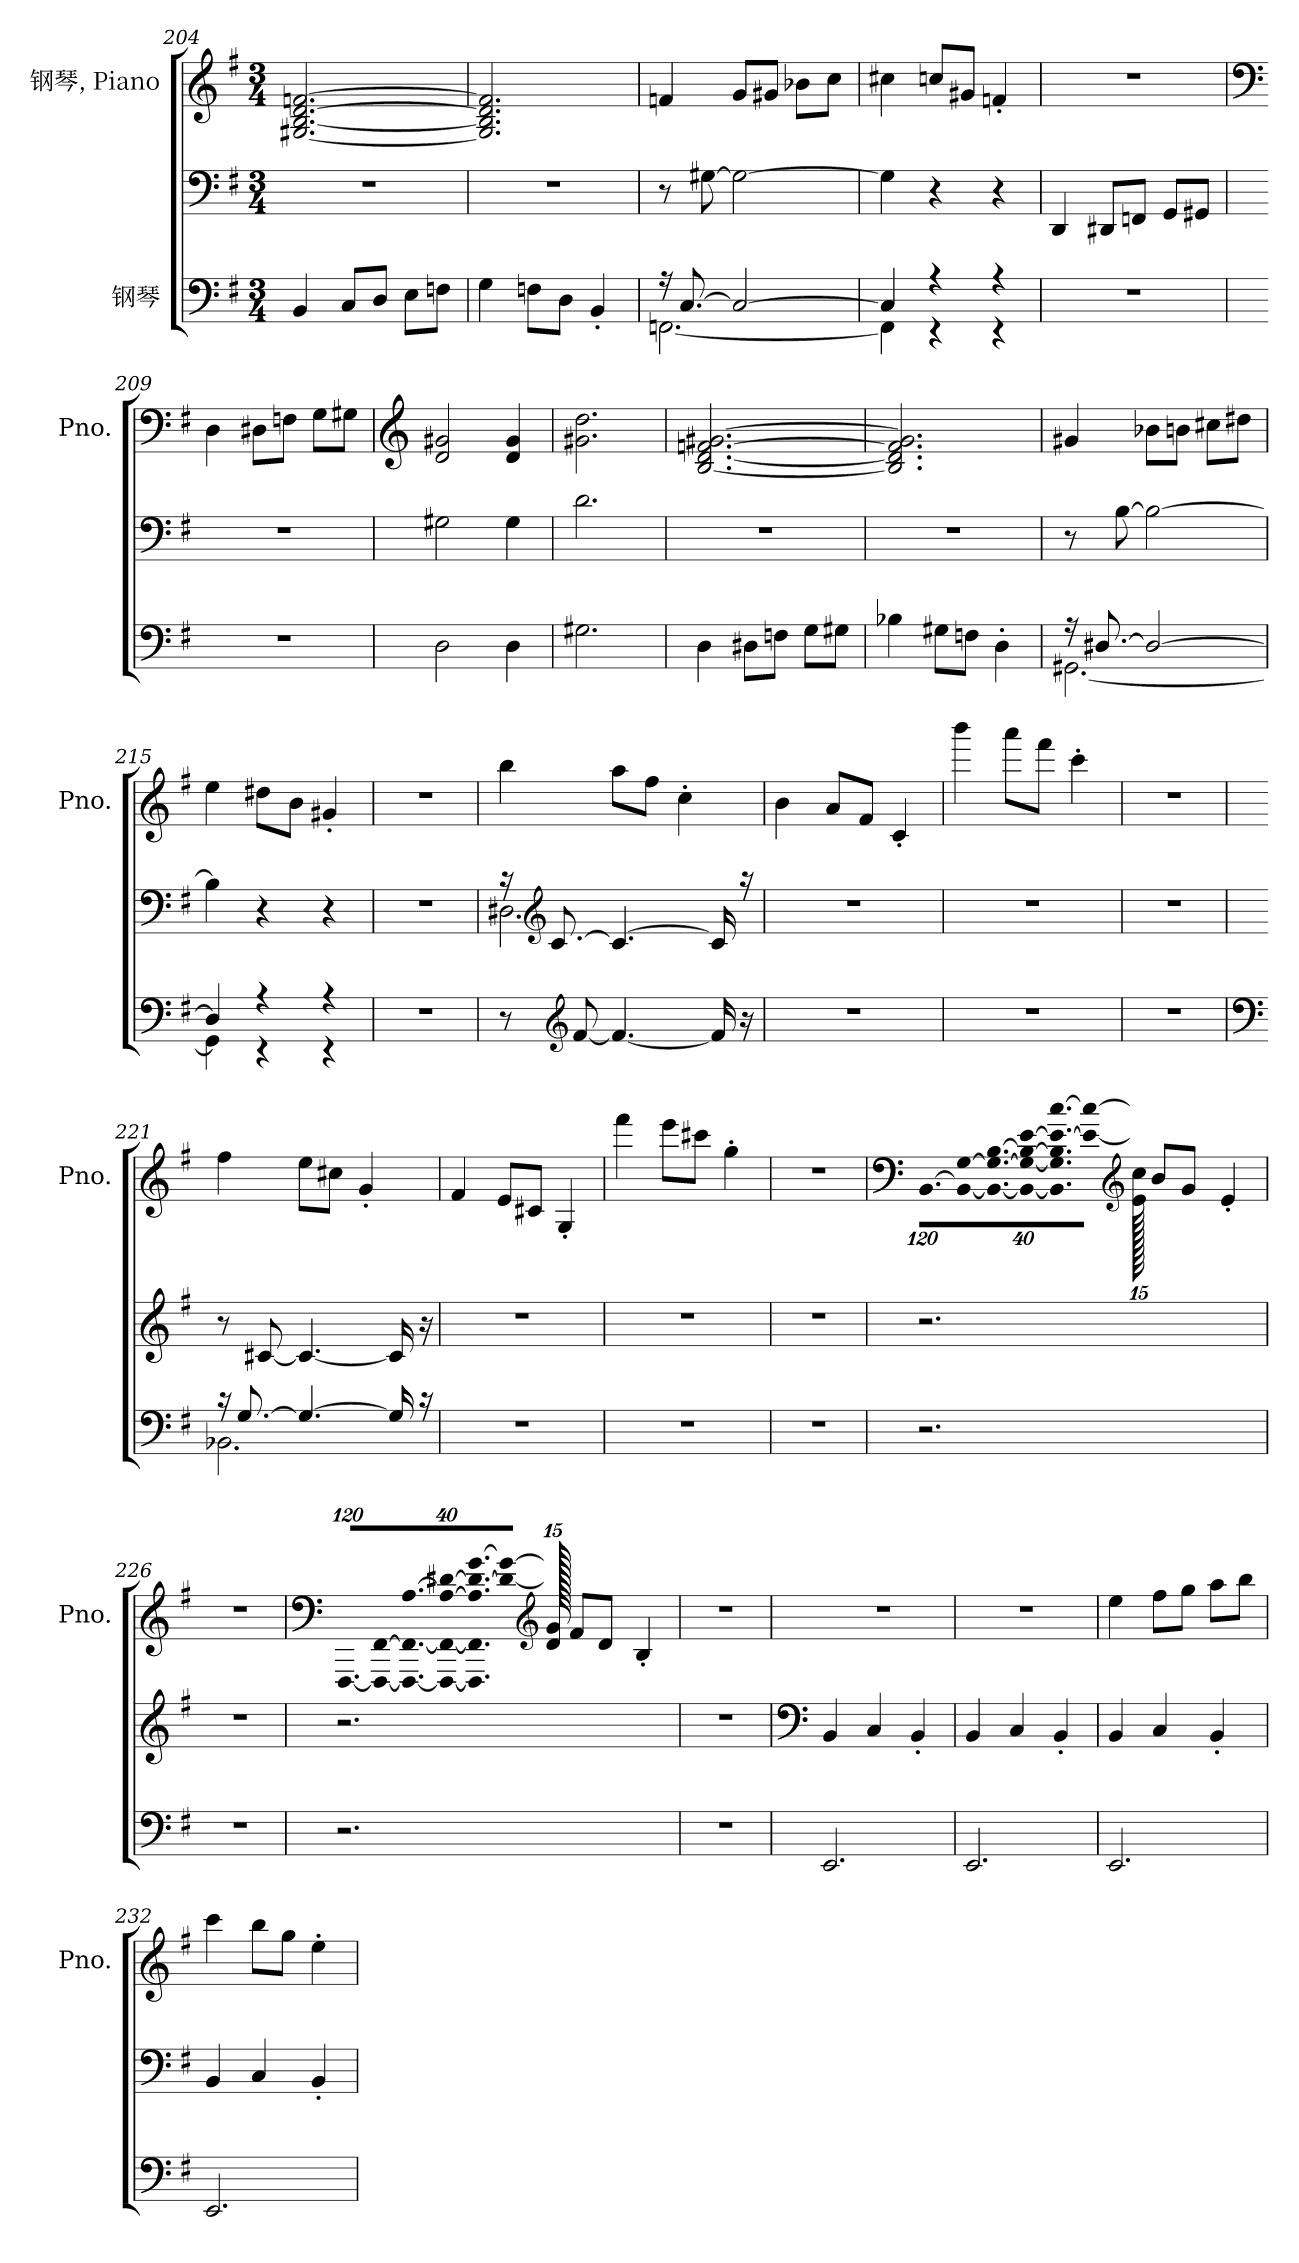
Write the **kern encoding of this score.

**kern	**kern	**kern
*part2	*part2	*part1
*staff3	*staff2	*staff1
*I"钢琴	*	*I"钢琴, Piano
*	*	*I'Pno.
!!LO:LB:g=z
*clefF4	*clefF4	*clefG2
*k[f#]	*k[f#]	*k[f#]
*M3/4	*M3/4	*M3/4
=204	=204	=204
4BB/	2.r	[2.G#X/ [2.B/ [2.d/ [2.fn/
8C/L	.	.
8D/J	.	.
8E\L	.	.
8Fn\J	.	.
=205	=205	=205
4G\	2.r	2.G#/] 2.B/] 2.d/] 2.f/]
8Fn\L	.	.
8D\J	.	.
4BB'/	.	.
=206	=206	=206
*^	*	*
16r	[2.FFn\	8r	4fn/
[8.C/	.	.	.
.	.	[8G#X\	.
2C/_	.	2G#\_	8g/L
.	.	.	8g#X/J
.	.	.	8b-X\L
.	.	.	8cc\J
=207	=207	=207	=207
4C/]	4FF\]	4G#\]	4cc#X\
4r	4r	4r	8ccn/L
.	.	.	8g#X/J
4r	4r	4r	4fn'/
*v	*v	*	*
=208	=208	=208
2.r	4DD/	2.r
.	8DD#X/L	.
.	8FFn/J	.
.	8GG/L	.
.	8GG#X/J	.
!!LO:PB:g=z
=209	=209	=209
*	*	*clefF4
2.r	2.r	4D\
.	.	8D#X\L
.	.	8Fn\J
.	.	8G\L
.	.	8G#X\J
=210	=210	=210
*	*	*clefG2
2D\	2G#X\	2d/ 2g#X/
4D\	4G#\	4d/ 4g#/
=211	=211	=211
2.G#X\	2.d\	2.g#X\ 2.dd\
=212	=212	=212
4D\	2.r	[2.B/ [2.d/ [2.fn/ [2.g#X/
8D#X\L	.	.
8Fn\J	.	.
8G\L	.	.
8G#X\J	.	.
=213	=213	=213
4B-X\	2.r	2.B/] 2.d/] 2.f/] 2.g#/]
8G#X\L	.	.
8Fn\J	.	.
4D'\	.	.
!!LO:LB:g=z
=214	=214	=214
*^	*	*
16r	[2.GG#X\	8r	4g#X/
[8.D#X/	.	.	.
.	.	[8B\	.
2D#/_	.	2B\_	8b-X\L
.	.	.	8bn\J
.	.	.	8cc#X\L
.	.	.	8dd#X\J
=215	=215	=215	=215
4D#/]	4GG#\]	4B\]	4ee\
4r	4r	4r	8dd#X\L
.	.	.	8b\J
4r	4r	4r	4g#X'/
*v	*v	*	*
=216	=216	=216
2.r	2.r	2.r
=217	=217	=217
*	*^	*
8r	16r	2.D#X\	4bb\
*	*clefG2	*	*
.	[8.c/	.	.
*clefG2	*	*	*
[8f#/	.	.	.
4.f#/_	4.c/_	.	8aa\L
.	.	.	8ff#\J
.	.	.	4cc'\
16f#/]	16c/]	.	.
16r	16r	.	.
*	*v	*v	*
=218	=218	=218
2.r	2.r	4b\
.	.	8a/L
.	.	8f#/J
.	.	4c'/
!!LO:LB:g=z
=219	=219	=219
2.r	2.r	4bbb\
.	.	8aaa\L
.	.	8fff#\J
.	.	4ccc'\
=220	=220	=220
2.r	2.r	2.r
=221	=221	=221
*clefF4	*	*
*^	*	*
16r	2.BB-X\	8r	4ff#\
[8.G/	.	.	.
.	.	[8c#X/	.
4.G/_	.	4.c#/_	8ee\L
.	.	.	8cc#X\J
.	.	.	4g'/
16G/]	.	16c#/]	.
16r	.	16r	.
*v	*v	*	*
=222	=222	=222
2.r	2.r	4f#/
.	.	8e/L
.	.	8c#X/J
.	.	4G'/
=223	=223	=223
2.r	2.r	4fff#\
.	.	8eee\L
.	.	8ccc#X\J
.	.	4gg'\
=224	=224	=224
2.r	2.r	2.r
!!LO:LB:g=z
=225	=225	=225
*	*	*clefF4
*	*	*Xbrackettup
!	!	!LO:N:vis=32.
2.r	2.r	[1920%103BB\LLL
!	!	!LO:N:vis=32
.	.	640%23BB\_ [640%23G\
!	!	!LO:N:vis=32.
.	.	1920%103BB\_ 1920%103G\_ [1920%103B\
!	!	!LO:N:vis=32
.	.	640%23BB\_ 640%23G\_ 640%23B\_ [640%23e\
!	!	!LO:N:vis=32.
.	.	1920%103BB\] 1920%103G\] 1920%103B\] 1920%103e\_ [1920%103cc\
.	.	640%11e\_ 640%11cc\_JJJ
*	*	*clefG2
.	.	1920e\] 1920cc\]
.	.	8b/L
.	.	8g/J
.	.	4e'/
1920ryy	1920ryy	.
=226	=226	=226
2.r	2.r	2.r
=227	=227	=227
*	*	*clefF4
!	!	!LO:N:vis=32.
2.r	2.r	[1920%103FFF#/LLL
!	!	!LO:N:vis=32
.	.	640%23FFF#/_ [640%23FF#/
!	!	!LO:N:vis=32.
.	.	1920%103FFF#/_ 1920%103FF#/_ [1920%103A/
!	!	!LO:N:vis=32
.	.	640%23FFF#/_ 640%23FF#/_ 640%23A/_ [640%23d#X/
!	!	!LO:N:vis=32.
.	.	1920%103FFF#/] 1920%103FF#/] 1920%103A/] 1920%103d#/_ [1920%103g/
.	.	640%11d#/_ 640%11g/_JJJ
*	*	*clefG2
.	.	1920d#/] 1920g/]
.	.	8f#/L
.	.	8d#/J
.	.	4B'/
1920ryy	1920ryy	.
=228	=228	=228
2.r	2.r	2.r
!!LO:PB:g=z
=229	=229	=229
*	*clefF4	*
2.EE/	4BB/	2.r
.	4C/	.
.	4BB'/	.
=230	=230	=230
2.EE/	4BB/	2.r
.	4C/	.
.	4BB'/	.
=231	=231	=231
2.EE/	4BB/	4ee\
.	4C/	8ff#\L
.	.	8gg\J
.	4BB'/	8aa\L
.	.	8bb\J
=232	=232	=232
2.EE/	4BB/	4ccc\
.	4C/	8bb\L
.	.	8gg\J
.	4BB'/	4ee'\
=	=	=
*-	*-	*-
